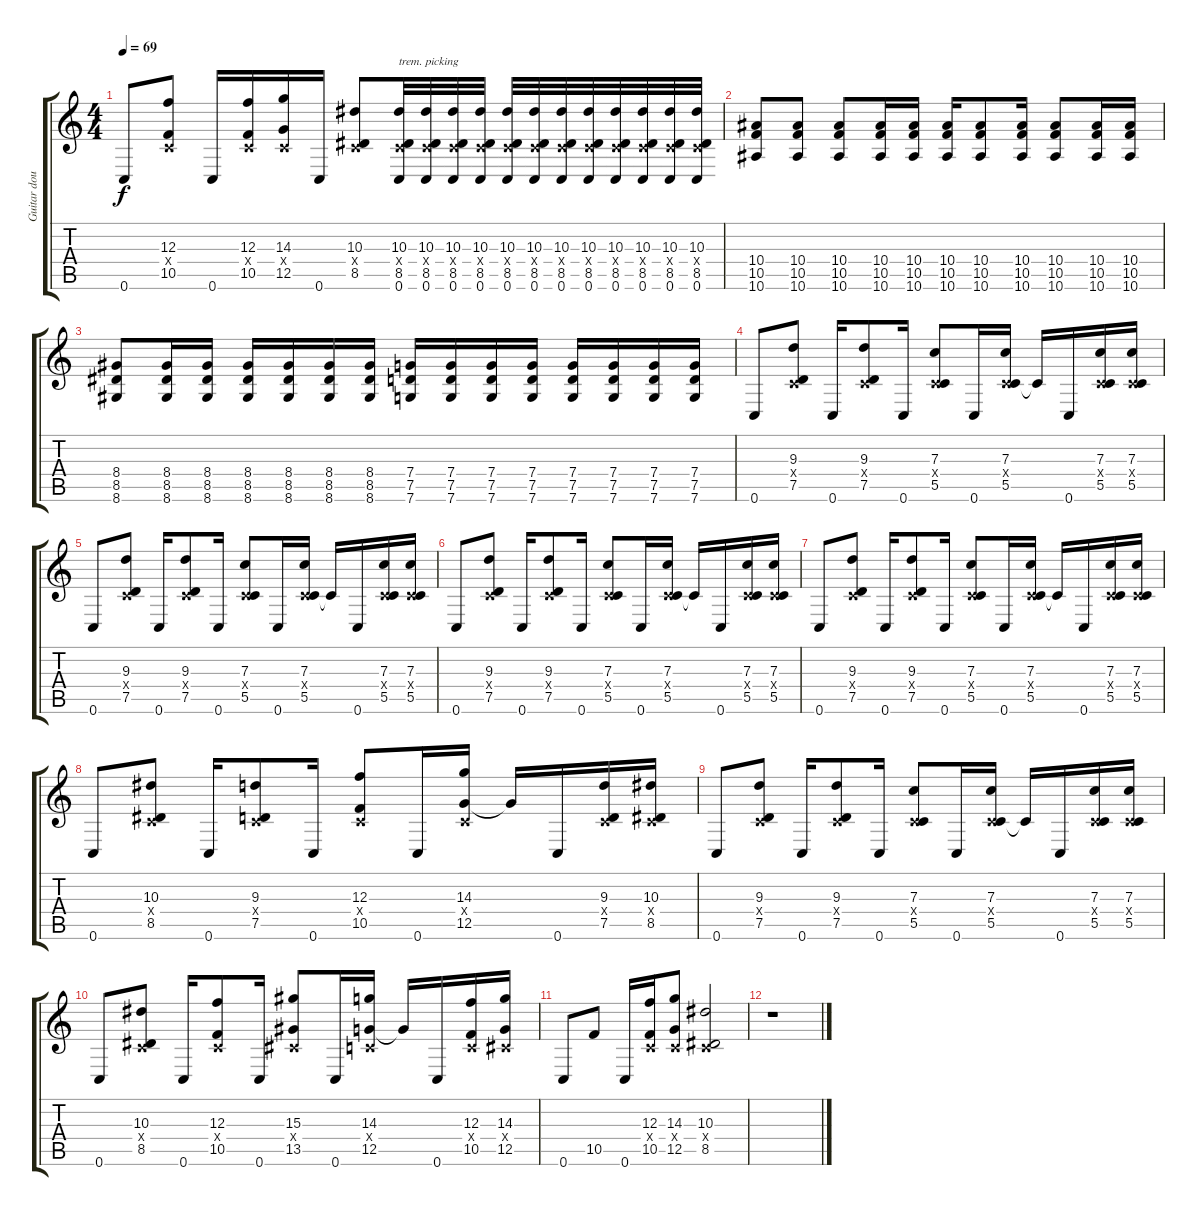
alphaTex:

\track ("Guitar double" "Guitar dou") {instrument overdrivenguitar}
\staff {score tabs}
\tuning (D4 A3 F3 C3 G2 C2) {hide}
\ts (4 4)
\tempo 69
\clef g2
\ks c
0.6.8{dy f} (12.3 0.4{x} 10.5).8 0.6.16 (12.3 0.4{x} 10.5).16 (14.3 0.4{x} 12.5).16 0.6.16 (10.3 0.4{x} 8.5).8 (10.3 0.4{x} 8.5 0.6).32{txt "trem. picking"} (10.3 0.4{x} 8.5 0.6).32 (10.3 0.4{x} 8.5 0.6).32 (10.3 0.4{x} 8.5 0.6).32 (10.3 0.4{x} 8.5 0.6).32 (10.3 0.4{x} 8.5 0.6).32 (10.3 0.4{x} 8.5 0.6).32 (10.3 0.4{x} 8.5 0.6).32 (10.3 0.4{x} 8.5 0.6).32 (10.3 0.4{x} 8.5 0.6).32 (10.3 0.4{x} 8.5 0.6).32 (10.3 0.4{x} 8.5 0.6).32 |
(10.4 10.5 10.6).8 (10.4 10.5 10.6).8 (10.4 10.5 10.6).8 (10.4 10.5 10.6).16 (10.4 10.5 10.6).16 (10.4 10.5 10.6).16 (10.4 10.5 10.6).8 (10.4 10.5 10.6).16 (10.4 10.5 10.6).8 (10.4 10.5 10.6).16 (10.4 10.5 10.6).16 |
(8.4 8.5 8.6).8 (8.4 8.5 8.6).16 (8.4 8.5 8.6).16 (8.4 8.5 8.6).16 (8.4 8.5 8.6).16 (8.4 8.5 8.6).16 (8.4 8.5 8.6).16 (7.4 7.5 7.6).16 (7.4 7.5 7.6).16 (7.4 7.5 7.6).16 (7.4 7.5 7.6).16 (7.4 7.5 7.6).16 (7.4 7.5 7.6).16 (7.4 7.5 7.6).16 (7.4 7.5 7.6).16 |
0.6.8 (9.3 0.4{x} 7.5).8 0.6.16 (9.3 0.4{x} 7.5).8 0.6.16 (7.3 0.4{x} 5.5).8 0.6.16 (7.3 0.4{x} 5.5).16 5.5{t}.16 0.6.16 (7.3 0.4{x} 5.5).16 (7.3 0.4{x} 5.5).16 |
0.6.8 (9.3 0.4{x} 7.5).8 0.6.16 (9.3 0.4{x} 7.5).8 0.6.16 (7.3 0.4{x} 5.5).8 0.6.16 (7.3 0.4{x} 5.5).16 5.5{t}.16 0.6.16 (7.3 0.4{x} 5.5).16 (7.3 0.4{x} 5.5).16 |
0.6.8 (9.3 0.4{x} 7.5).8 0.6.16 (9.3 0.4{x} 7.5).8 0.6.16 (7.3 0.4{x} 5.5).8 0.6.16 (7.3 0.4{x} 5.5).16 5.5{t}.16 0.6.16 (7.3 0.4{x} 5.5).16 (7.3 0.4{x} 5.5).16 |
0.6.8 (9.3 0.4{x} 7.5).8 0.6.16 (9.3 0.4{x} 7.5).8 0.6.16 (7.3 0.4{x} 5.5).8 0.6.16 (7.3 0.4{x} 5.5).16 5.5{t}.16 0.6.16 (7.3 0.4{x} 5.5).16 (7.3 0.4{x} 5.5).16 |
0.6.8 (10.3 0.4{x} 8.5).8 0.6.16 (9.3 0.4{x} 7.5).8 0.6.16 (12.3 0.4{x} 10.5).8 0.6.16 (14.3 0.4{x} 12.5).16 12.5{t}.16 0.6.16 (9.3 0.4{x} 7.5).16 (10.3 0.4{x} 8.5).16 |
0.6.8 (9.3 0.4{x} 7.5).8 0.6.16 (9.3 0.4{x} 7.5).8 0.6.16 (7.3 0.4{x} 5.5).8 0.6.16 (7.3 0.4{x} 5.5).16 5.5{t}.16 0.6.16 (7.3 0.4{x} 5.5).16 (7.3 0.4{x} 5.5).16 |
0.6.8 (10.3 0.4{x} 8.5).8 0.6.16 (12.3 0.4{x} 10.5).8 0.6.16 (15.3 1.4{x} 13.5).8 0.6.16 (14.3 0.4{x} 12.5).16 12.5{t}.16 0.6.16 (12.3 0.4{x} 10.5).16 (14.3 1.4{x} 12.5).16 |
0.6.8 10.5.8 0.6.16 (12.3 0.4{x} 10.5).16 (14.3 0.4{x} 12.5).8 (10.3 0.4{x} 8.5).2 |
r.1
